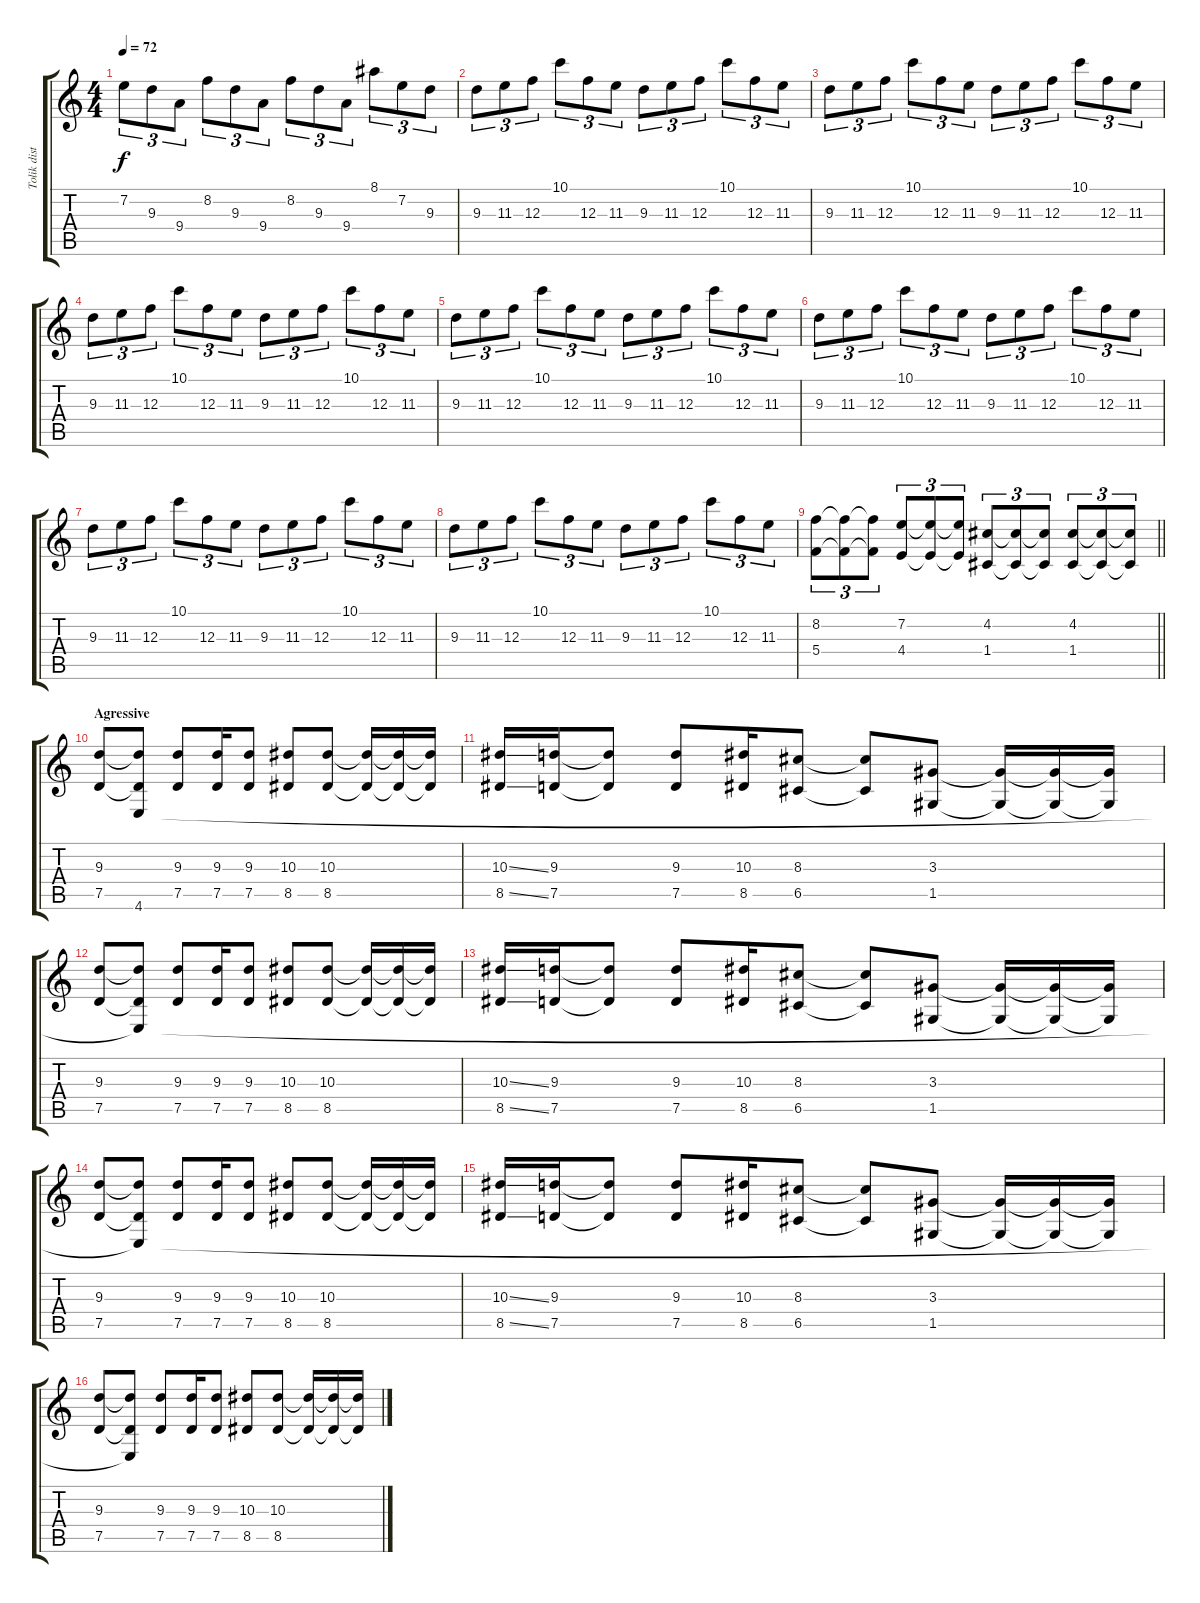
\track ("Tolik dist" "Tolik dist") {instrument distortionguitar}
\staff {score tabs}
\tuning (D4 A3 F3 C3 G2 C2) {hide}
\ts (4 4)
\tempo 72
\clef g2
\ks c
7.2.8{tu (3 2) dy f} 9.3.8{tu (3 2)} 9.4.8{tu (3 2)} 8.2.8{tu (3 2)} 9.3.8{tu (3 2)} 9.4.8{tu (3 2)} 8.2.8{tu (3 2)} 9.3.8{tu (3 2)} 9.4.8{tu (3 2)} 8.1.8{tu (3 2)} 7.2.8{tu (3 2)} 9.3.8{tu (3 2)} |
9.3.8{tu (3 2)} 11.3.8{tu (3 2)} 12.3.8{tu (3 2)} 10.1.8{tu (3 2)} 12.3.8{tu (3 2)} 11.3.8{tu (3 2)} 9.3.8{tu (3 2)} 11.3.8{tu (3 2)} 12.3.8{tu (3 2)} 10.1.8{tu (3 2)} 12.3.8{tu (3 2)} 11.3.8{tu (3 2)} |
9.3.8{tu (3 2)} 11.3.8{tu (3 2)} 12.3.8{tu (3 2)} 10.1.8{tu (3 2)} 12.3.8{tu (3 2)} 11.3.8{tu (3 2)} 9.3.8{tu (3 2)} 11.3.8{tu (3 2)} 12.3.8{tu (3 2)} 10.1.8{tu (3 2)} 12.3.8{tu (3 2)} 11.3.8{tu (3 2)} |
9.3.8{tu (3 2)} 11.3.8{tu (3 2)} 12.3.8{tu (3 2)} 10.1.8{tu (3 2)} 12.3.8{tu (3 2)} 11.3.8{tu (3 2)} 9.3.8{tu (3 2)} 11.3.8{tu (3 2)} 12.3.8{tu (3 2)} 10.1.8{tu (3 2)} 12.3.8{tu (3 2)} 11.3.8{tu (3 2)} |
9.3.8{tu (3 2)} 11.3.8{tu (3 2)} 12.3.8{tu (3 2)} 10.1.8{tu (3 2)} 12.3.8{tu (3 2)} 11.3.8{tu (3 2)} 9.3.8{tu (3 2)} 11.3.8{tu (3 2)} 12.3.8{tu (3 2)} 10.1.8{tu (3 2)} 12.3.8{tu (3 2)} 11.3.8{tu (3 2)} |
9.3.8{tu (3 2)} 11.3.8{tu (3 2)} 12.3.8{tu (3 2)} 10.1.8{tu (3 2)} 12.3.8{tu (3 2)} 11.3.8{tu (3 2)} 9.3.8{tu (3 2)} 11.3.8{tu (3 2)} 12.3.8{tu (3 2)} 10.1.8{tu (3 2)} 12.3.8{tu (3 2)} 11.3.8{tu (3 2)} |
9.3.8{tu (3 2)} 11.3.8{tu (3 2)} 12.3.8{tu (3 2)} 10.1.8{tu (3 2)} 12.3.8{tu (3 2)} 11.3.8{tu (3 2)} 9.3.8{tu (3 2)} 11.3.8{tu (3 2)} 12.3.8{tu (3 2)} 10.1.8{tu (3 2)} 12.3.8{tu (3 2)} 11.3.8{tu (3 2)} |
9.3.8{tu (3 2)} 11.3.8{tu (3 2)} 12.3.8{tu (3 2)} 10.1.8{tu (3 2)} 12.3.8{tu (3 2)} 11.3.8{tu (3 2)} 9.3.8{tu (3 2)} 11.3.8{tu (3 2)} 12.3.8{tu (3 2)} 10.1.8{tu (3 2)} 12.3.8{tu (3 2)} 11.3.8{tu (3 2)} |
\barLineRight lightlight
(8.2 5.4).8{tu (3 2)} (8.2{t} 5.4{t}).8{tu (3 2)} (8.2{t} 5.4{t}).8{tu (3 2)} (7.2 4.4).8{tu (3 2)} (7.2{t} 4.4{t}).8{tu (3 2)} (7.2{t} 4.4{t}).8{tu (3 2)} (4.2 1.4).8{tu (3 2)} (4.2{t} 1.4{t}).8{tu (3 2)} (4.2{t} 1.4{t}).8{tu (3 2)} (4.2 1.4).8{tu (3 2)} (4.2{t} 1.4{t}).8{tu (3 2)} (4.2{t} 1.4{t}).8{tu (3 2)} |
\section ("" "Agressive")
(9.3 7.5).8 (9.3{t} 7.5{t} 4.6).8 (9.3 7.5).8 (9.3 7.5).16 (9.3 7.5).8 (10.3 8.5).8 (10.3 8.5).8 (10.3{t} 8.5{t}).16 (10.3{t} 8.5{t}).16 (10.3{t} 8.5{t}).16 |
(10.3{ss} 8.5{ss}).16 (9.3 7.5).16 (9.3{t} 7.5{t}).8 (9.3 7.5).8 (10.3 8.5).16 (8.3 6.5).8 (8.3{t} 6.5{t}).8 (3.3 1.5).8 (3.3{t} 1.5{t}).16 (3.3{t} 1.5{t}).16 (3.3{t} 1.5{t}).16 |
(9.3 7.5).8 (9.3{t} 7.5{t} 4.6{t}).8 (9.3 7.5).8 (9.3 7.5).16 (9.3 7.5).8 (10.3 8.5).8 (10.3 8.5).8 (10.3{t} 8.5{t}).16 (10.3{t} 8.5{t}).16 (10.3{t} 8.5{t}).16 |
(10.3{ss} 8.5{ss}).16 (9.3 7.5).16 (9.3{t} 7.5{t}).8 (9.3 7.5).8 (10.3 8.5).16 (8.3 6.5).8 (8.3{t} 6.5{t}).8 (3.3 1.5).8 (3.3{t} 1.5{t}).16 (3.3{t} 1.5{t}).16 (3.3{t} 1.5{t}).16 |
(9.3 7.5).8 (9.3{t} 7.5{t} 4.6{t}).8 (9.3 7.5).8 (9.3 7.5).16 (9.3 7.5).8 (10.3 8.5).8 (10.3 8.5).8 (10.3{t} 8.5{t}).16 (10.3{t} 8.5{t}).16 (10.3{t} 8.5{t}).16 |
(10.3{ss} 8.5{ss}).16 (9.3 7.5).16 (9.3{t} 7.5{t}).8 (9.3 7.5).8 (10.3 8.5).16 (8.3 6.5).8 (8.3{t} 6.5{t}).8 (3.3 1.5).8 (3.3{t} 1.5{t}).16 (3.3{t} 1.5{t}).16 (3.3{t} 1.5{t}).16 |
(9.3 7.5).8 (9.3{t} 7.5{t} 4.6{t}).8 (9.3 7.5).8 (9.3 7.5).16 (9.3 7.5).8 (10.3 8.5).8 (10.3 8.5).8 (10.3{t} 8.5{t}).16 (10.3{t} 8.5{t}).16 (10.3{t} 8.5{t}).16
